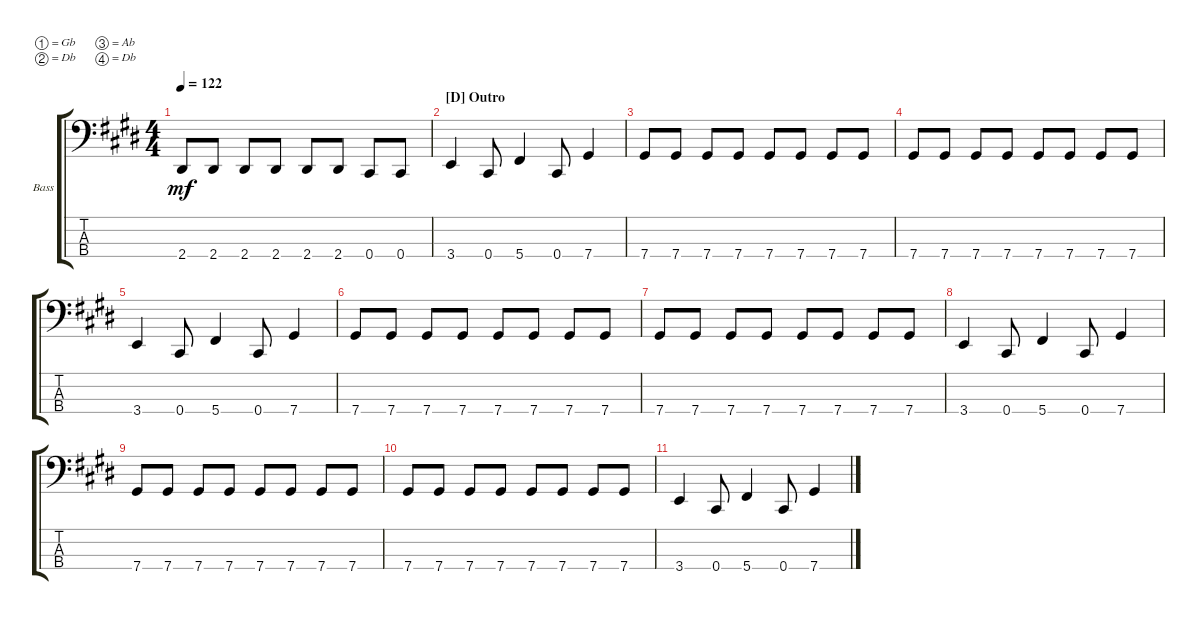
\defaultSystemsLayout 4
\bracketExtendMode groupsimilarinstruments
\firstSystemTrackNameOrientation horizontal
\otherSystemsTrackNameOrientation horizontal
\track ("Baixo" "Bass") {multiBarRest instrument electricbassfinger}
\staff {score tabs}
\tuning (Gb2 Db2 Ab1 Db1)
\ts (4 4)
\tempo 122
\clef f4
\ks e
2.4.8{dy mf} 2.4.8 2.4.8 2.4.8 2.4.8 2.4.8 0.4.8 0.4.8 |
\section ("D" "Outro")
3.4.4 0.4.8 5.4.4 0.4.8 7.4.4 |
7.4.8 7.4.8 7.4.8 7.4.8 7.4.8 7.4.8 7.4.8 7.4.8 |
7.4.8 7.4.8 7.4.8 7.4.8 7.4.8 7.4.8 7.4.8 7.4.8 |
3.4.4 0.4.8 5.4.4 0.4.8 7.4.4 |
7.4.8 7.4.8 7.4.8 7.4.8 7.4.8 7.4.8 7.4.8 7.4.8 |
7.4.8 7.4.8 7.4.8 7.4.8 7.4.8 7.4.8 7.4.8 7.4.8 |
3.4.4 0.4.8 5.4.4 0.4.8 7.4.4 |
7.4.8 7.4.8 7.4.8 7.4.8 7.4.8 7.4.8 7.4.8 7.4.8 |
7.4.8 7.4.8 7.4.8 7.4.8 7.4.8 7.4.8 7.4.8 7.4.8 |
3.4.4 0.4.8 5.4.4 0.4.8 7.4.4
